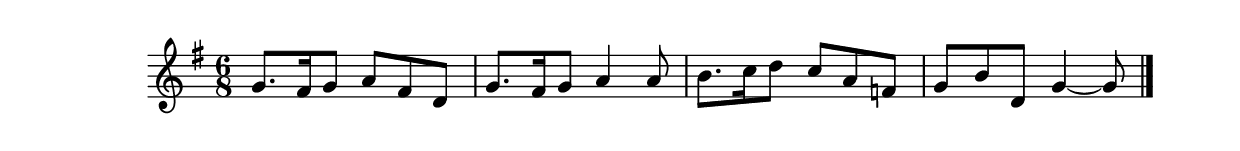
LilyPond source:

\version "2.22.0"
\language "english"

global = {
  \time 6/8
  \key g \major
}

mBreak = { \break }

\header {
  %	title = \markup {\medium \caps "Title."}
  %	poet = ""
  %	composer = ""

  % meter = \markup {\italic "Slow and plaintive."}
  %	arranger = ""
}
\score {

  \new ChoirStaff {
    <<
      \new Staff = "up"  {
        <<
          \global
          \new 	Voice = "one" 	\fixed c' {
            g8. fs16 g8 a8 fs8 d8 | %1
            g8. fs16 g8 a4 a8 | %2
            b8. c'16 d'8 c'8 a8 f8 | %3
            g8 b8 d8 g4~ g8 | \fine %4
          }	% end voice one
        >>
      } % end staff up
    >>
  } % end choir staff

  \layout{
    \context{
      \Score {
        \omit  BarNumber
        %\override LyricText.self-alignment-X = #LEFT
        \override Staff.Rest.voiced-position=0
      }%end score
    }%end context
  }%end layout

}%end score